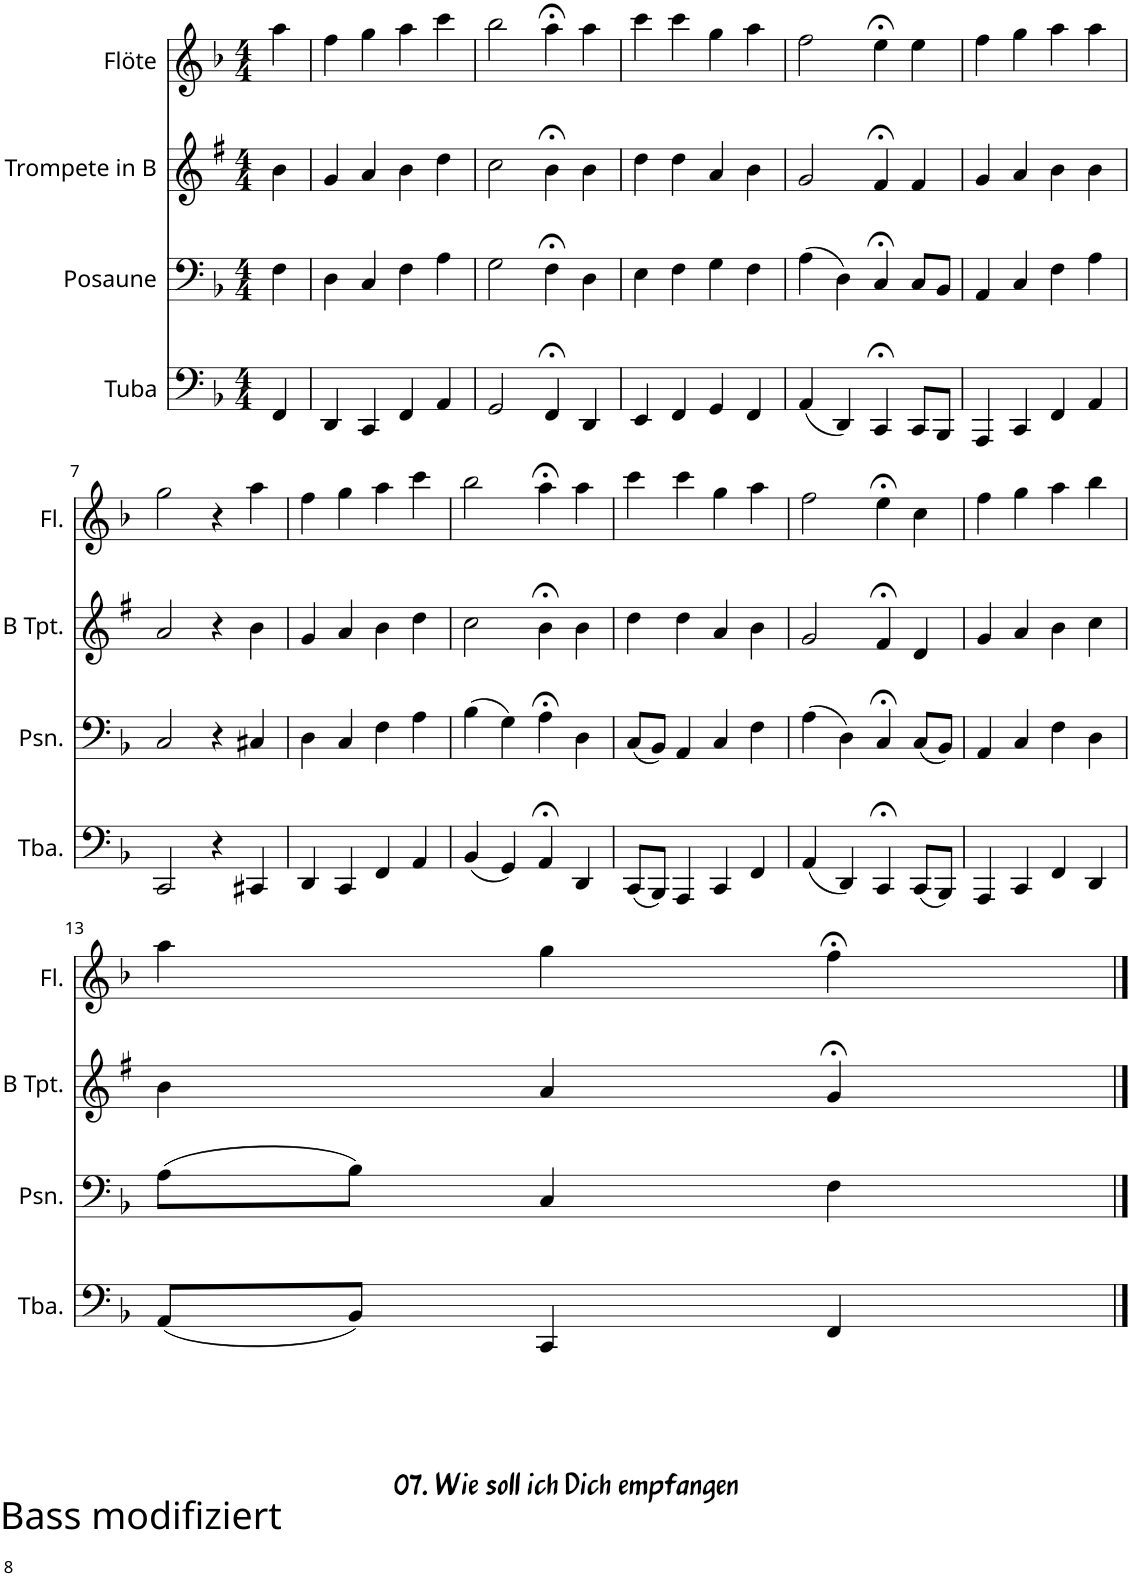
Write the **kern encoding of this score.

**kern	**kern	**kern	**kern
*part4	*part3	*part2	*part1
*staff4	*staff3	*staff2	*staff1
*I"Tuba	*I"Posaune	*I"Trompete in B	*I"Flöte
*I'Tba.	*I'Psn.	*	*I'Fl.
!!LO:PB:g=z
*clefF4	*clefF4	*clefG2	*clefG2
*	*	*Trd1c2	*
*k[b-]	*k[b-]	*k[f#]	*k[b-]
*M4/4	*M4/4	*M4/4	*M4/4
=1	=1	=1	=1
4FF/	4F\	4b\	4aa\
=2	=2	=2	=2
4DD/	4D\	4g/	4ff\
4CC/	4C/	4a/	4gg\
4FF/	4F\	4b\	4aa\
4AA/	4A\	4dd\	4ccc\
=3	=3	=3	=3
2GG/	2G\	2cc\	2bb-\
4FF;</	4F;<\	4b;<\	4aa;<\
4DD/	4D\	4b\	4aa\
=4	=4	=4	=4
4EE/	4E\	4dd\	4ccc\
4FF/	4F\	4dd\	4ccc\
4GG/	4G\	4a/	4gg\
4FF/	4F\	4b\	4aa\
=5	=5	=5	=5
(4AA/	(4A\	2g/	2ff\
4DD/)	4D\)	.	.
4CC;</	4C;</	4f#;</	4ee;<\
8CC/L	8C/L	4f#/	4ee\
8BBB-/J	8BB-/J	.	.
=6	=6	=6	=6
4AAA/	4AA/	4g/	4ff\
4CC/	4C/	4a/	4gg\
4FF/	4F\	4b\	4aa\
4AA/	4A\	4b\	4aa\
!!LO:LB:g=z
=7	=7	=7	=7
2CC/	2C/	2a/	2gg\
4r	4r	4r	4r
4CC#X/	4C#X/	4b\	4aa\
=8	=8	=8	=8
4DD/	4D\	4g/	4ff\
4CC/	4C/	4a/	4gg\
4FF/	4F\	4b\	4aa\
4AA/	4A\	4dd\	4ccc\
=9	=9	=9	=9
(4BB-/	(4B-\	2cc\	2bb-\
4GG/)	4G\)	.	.
4AA;</	4A;<\	4b;<\	4aa;<\
4DD/	4D\	4b\	4aa\
=10	=10	=10	=10
(8CC/L	(8C/L	4dd\	4ccc\
8BBB-/J)	8BB-/J)	.	.
4AAA/	4AA/	4dd\	4ccc\
4CC/	4C/	4a/	4gg\
4FF/	4F\	4b\	4aa\
=11	=11	=11	=11
(4AA/	(4A\	2g/	2ff\
4DD/)	4D\)	.	.
4CC;</	4C;</	4f#;</	4ee;<\
(8CC/L	(8C/L	4d/	4cc\
8BBB-/J)	8BB-/J)	.	.
=12	=12	=12	=12
4AAA/	4AA/	4g/	4ff\
4CC/	4C/	4a/	4gg\
4FF/	4F\	4b\	4aa\
4DD/	4D\	4cc\	4bb-\
!!LO:LB:g=z
=13	=13	=13	=13
(8AA/L	(8A\L	4b\	4aa\
8BB-/J)	8B-\J)	.	.
4CC/	4C/	4a/	4gg\
4FF/	4F\	4g;</	4ff;<\
==	==	==	==
*-	*-	*-	*-
